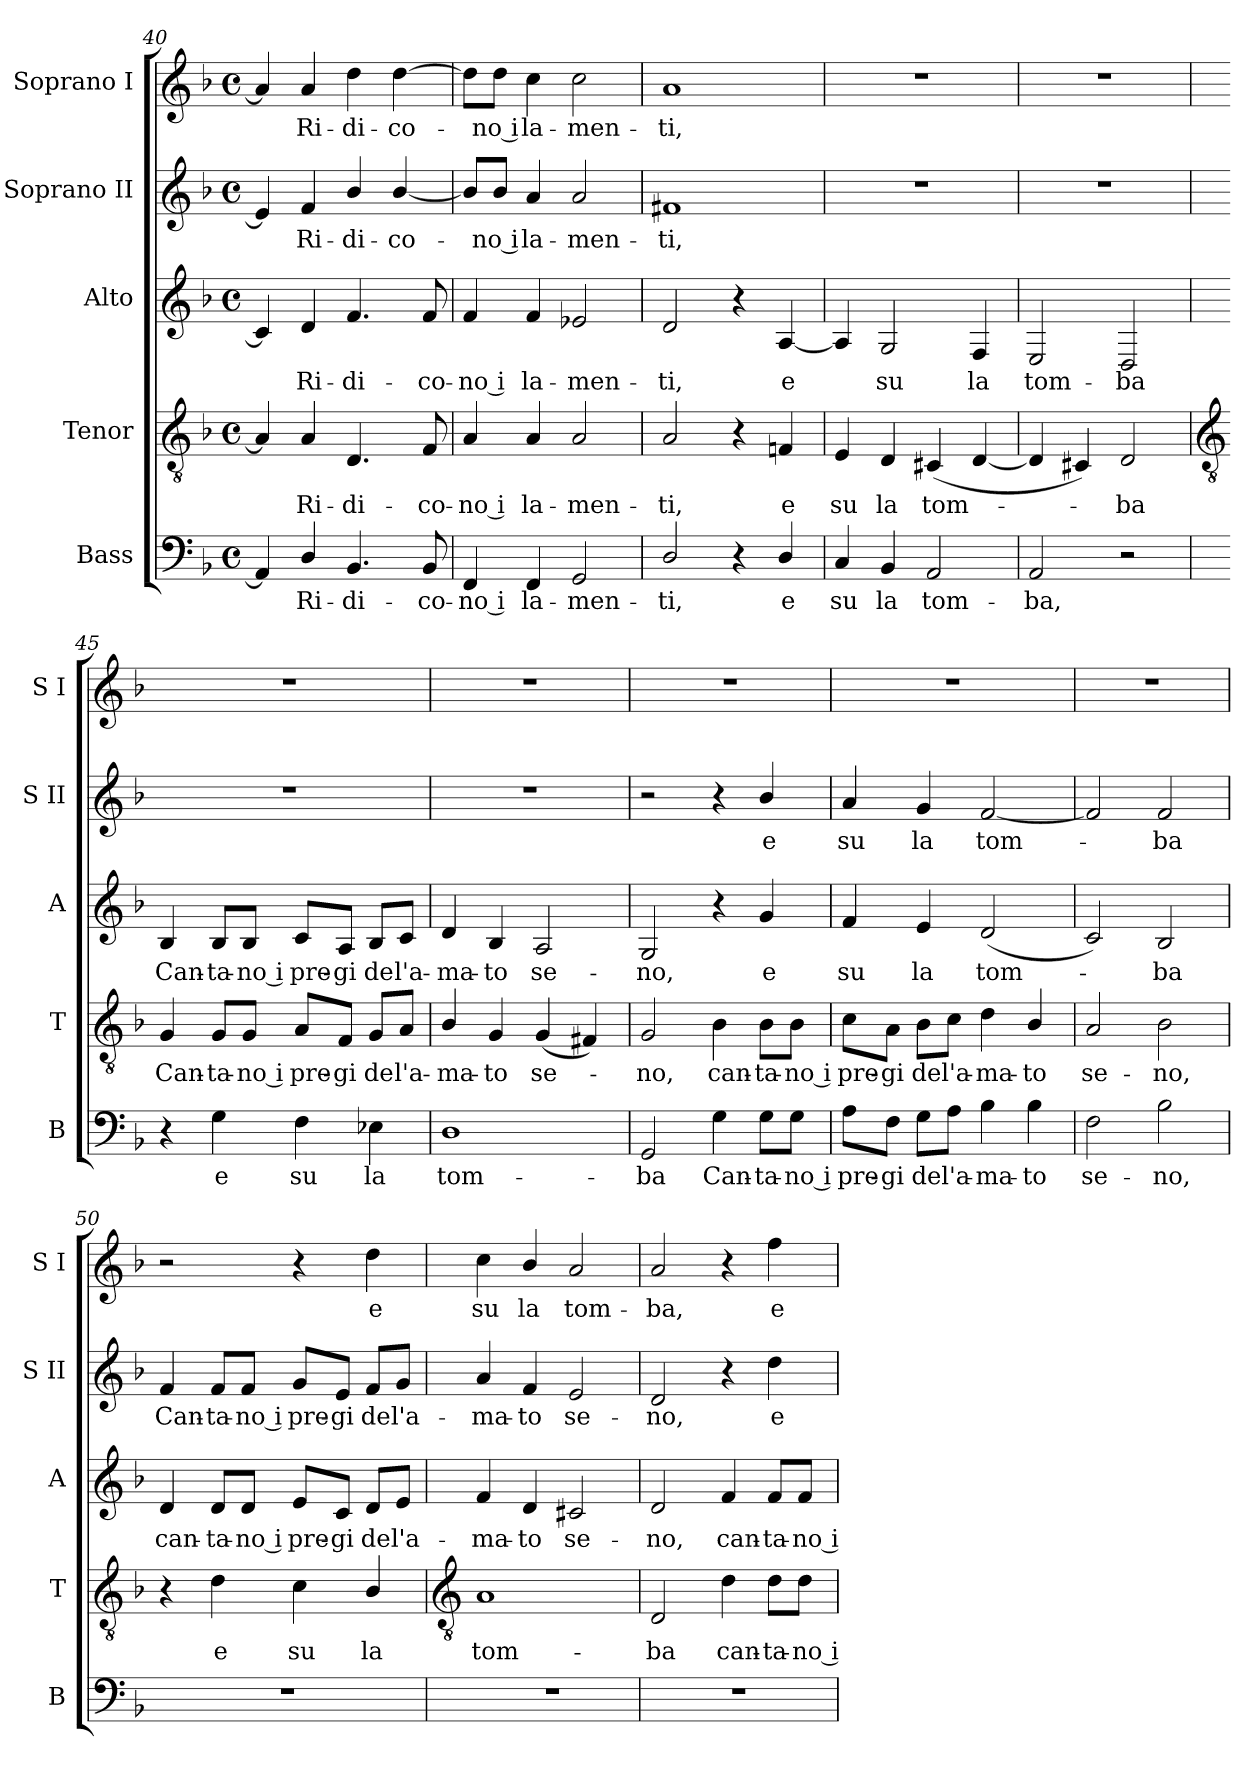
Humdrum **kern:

**kern	**text	**kern	**text	**kern	**text	**kern	**text	**kern	**text
*part5	*part5	*part4	*part4	*part3	*part3	*part2	*part2	*part1	*part1
*staff5	*staff5	*staff4	*staff4	*staff3	*staff3	*staff2	*staff2	*staff1	*staff1
*I"Bass	*	*I"Tenor	*	*I"Alto	*	*I"Soprano II	*	*I"Soprano I	*
*I'B	*	*I'T	*	*I'A	*	*I'S II	*	*I'S I	*
*clefF4	*	*clefGv2	*	*clefG2	*	*clefG2	*	*clefG2	*
*k[b-]	*	*k[b-]	*	*k[b-]	*	*k[b-]	*	*k[b-]	*
*F:	*	*F:	*	*F:	*	*F:	*	*F:	*
*M4/4	*	*M4/4	*	*M4/4	*	*M4/4	*	*M4/4	*
*met(c)	*	*met(c)	*	*met(c)	*	*met(c)	*	*met(c)	*
=40	=40	=40	=40	=40	=40	=40	=40	=40	=40
4AA]	.	4A]	.	4c#]	.	4e]	.	4a]	.
!	!LO:LY:b	!	!LO:LY:b	!	!LO:LY:b	!	!LO:LY:b	!	!LO:LY:b
4D/	Ri-	4A	Ri-	4d	Ri-	4f	Ri-	4a	Ri-
!	!LO:LY:b	!	!LO:LY:b	!	!LO:LY:b	!	!LO:LY:b	!	!LO:LY:b
4.BB-	-di-	4.D	-di-	4.f	-di-	4b-/	-di-	4dd	-di-
!	!	!	!	!	!	!	!LO:LY:b	!	!LO:LY:b
.	.	.	.	.	.	[4b-/	-co-	[4dd	-co-
!	!LO:LY:b	!	!LO:LY:b	!	!LO:LY:b	!	!	!	!
8BB-	-co-	8F	-co-	8f	-co-	.	.	.	.
=41	=41	=41	=41	=41	=41	=41	=41	=41	=41
!	!LO:LY:b	!	!LO:LY:b	!	!LO:LY:b	!	!	!	!
4FF	-no i	4A	-no i	4f	-no i	8b-/L]	.	8dd\L]	.
!	!	!	!	!	!	!	!LO:LY:b	!	!LO:LY:b
.	.	.	.	.	.	8b-/J	no i	8dd\J	no i
!	!LO:LY:b	!	!LO:LY:b	!	!LO:LY:b	!	!LO:LY:b	!	!LO:LY:b
4FF	la-	4A	la-	4f	la-	4a	la-	4cc	la-
!	!LO:LY:b	!	!LO:LY:b	!	!LO:LY:b	!	!LO:LY:b	!	!LO:LY:b
2GG	-men-	2A	-men-	2e-X	-men-	2a	-men-	2cc	-men-
=42	=42	=42	=42	=42	=42	=42	=42	=42	=42
!	!LO:LY:b	!	!LO:LY:b	!	!LO:LY:b	!	!LO:LY:b	!	!LO:LY:b
2D/	-ti,	2A	-ti,	2d	-ti,	1f#X	-ti,	1a	-ti,
4r	.	4r	.	4r	.	.	.	.	.
!	!LO:LY:b	!	!LO:LY:b	!	!LO:LY:b	!	!	!	!
4D/	e	4Fn	e	[4A	e	.	.	.	.
=43	=43	=43	=43	=43	=43	=43	=43	=43	=43
!	!LO:LY:b	!	!LO:LY:b	!	!	!	!	!	!
4C	su	4E	su	4A]	.	1r	.	1r	.
!	!LO:LY:b	!	!LO:LY:b	!	!LO:LY:b	!	!	!	!
4BB-	la	4D	la	2G	su	.	.	.	.
!	!LO:LY:b	!	!LO:LY:b	!	!	!	!	!	!
2AA	tom-	(<4C#X	tom-	.	.	.	.	.	.
!	!	!	!	!	!LO:LY:b	!	!	!	!
.	.	[4D	.	4F	la	.	.	.	.
=44	=44	=44	=44	=44	=44	=44	=44	=44	=44
!	!LO:LY:b	!	!	!	!LO:LY:b	!	!	!	!
2AA	-ba,	4D]	.	2E	tom-	1r	.	1r	.
.	.	4C#X)	.	.	.	.	.	.	.
!	!	!	!LO:LY:b	!	!LO:LY:b	!	!	!	!
2r	.	2D	ba	2D	-ba	.	.	.	.
!!LO:LB:g=z
=45	=45	=45	=45	=45	=45	=45	=45	=45	=45
*	*	*clefGv2	*	*	*	*	*	*	*
!	!	!	!LO:LY:b	!	!LO:LY:b	!	!	!	!
4r	.	4G	Can-	4B-	Can-	1r	.	1r	.
!	!LO:LY:b	!	!LO:LY:b	!	!LO:LY:b	!	!	!	!
4G	e	8G/L	-ta-	8B-/L	-ta-	.	.	.	.
!	!	!	!LO:LY:b	!	!LO:LY:b	!	!	!	!
.	.	8G/J	-no i	8B-/J	-no i	.	.	.	.
!	!LO:LY:b	!	!LO:LY:b	!	!LO:LY:b	!	!	!	!
4F	su	8A/L	pre-	8c/L	pre-	.	.	.	.
!	!	!	!LO:LY:b	!	!LO:LY:b	!	!	!	!
.	.	8F/J	-gi	8A/J	-gi	.	.	.	.
!	!LO:LY:b	!	!LO:LY:b	!	!LO:LY:b	!	!	!	!
4E-X	la	8G/L	de	8B-/L	de	.	.	.	.
!	!	!	!LO:LY:b	!	!LO:LY:b	!	!	!	!
.	.	8A/J	l'a-	8c/J	l'a-	.	.	.	.
=46	=46	=46	=46	=46	=46	=46	=46	=46	=46
!	!LO:LY:b	!	!LO:LY:b	!	!LO:LY:b	!	!	!	!
1D	tom-	4B-/	-ma-	4d	-ma-	1r	.	1r	.
!	!	!	!LO:LY:b	!	!LO:LY:b	!	!	!	!
.	.	4G	-to	4B-	-to	.	.	.	.
!	!	!	!LO:LY:b	!	!LO:LY:b	!	!	!	!
.	.	(<4G	se-	2A	se-	.	.	.	.
.	.	4F#X)	.	.	.	.	.	.	.
=47	=47	=47	=47	=47	=47	=47	=47	=47	=47
!	!LO:LY:b	!	!LO:LY:b	!	!LO:LY:b	!	!	!	!
2GG	-ba	2G	no,	2G	-no,	2r	.	1r	.
!	!LO:LY:b	!	!LO:LY:b	!	!	!	!	!	!
4G	Can-	4B-	can-	4r	.	4r	.	.	.
!	!LO:LY:b	!	!LO:LY:b	!	!LO:LY:b	!	!LO:LY:b	!	!
8G\L	-ta-	8B-\L	-ta-	4g	e	4b-/	e	.	.
!	!LO:LY:b	!	!LO:LY:b	!	!	!	!	!	!
8G\J	-no i	8B-\J	-no i	.	.	.	.	.	.
=48	=48	=48	=48	=48	=48	=48	=48	=48	=48
!	!LO:LY:b	!	!LO:LY:b	!	!LO:LY:b	!	!LO:LY:b	!	!
8A\L	pre-	8c\L	pre-	4f	su	4a	su	1r	.
!	!LO:LY:b	!	!LO:LY:b	!	!	!	!	!	!
8F\J	-gi	8A\J	-gi	.	.	.	.	.	.
!	!LO:LY:b	!	!LO:LY:b	!	!LO:LY:b	!	!LO:LY:b	!	!
8G\L	de	8B-\L	de	4e	la	4g	la	.	.
!	!LO:LY:b	!	!LO:LY:b	!	!	!	!	!	!
8A\J	l'a-	8c\J	l'a-	.	.	.	.	.	.
!	!LO:LY:b	!	!LO:LY:b	!	!LO:LY:b	!	!LO:LY:b	!	!
4B-	-ma-	4d	-ma-	(<2d	tom-	[2f	tom-	.	.
!	!LO:LY:b	!	!LO:LY:b	!	!	!	!	!	!
4B-	-to	4B-/	-to	.	.	.	.	.	.
=49	=49	=49	=49	=49	=49	=49	=49	=49	=49
!	!LO:LY:b	!	!LO:LY:b	!	!	!	!	!	!
2F	se-	2A	se-	2c)	.	2f]	.	1r	.
!	!LO:LY:b	!	!LO:LY:b	!	!LO:LY:b	!	!LO:LY:b	!	!
2B-	-no,	2B-	-no,	2B-	ba	2f	ba	.	.
=50	=50	=50	=50	=50	=50	=50	=50	=50	=50
!	!	!	!	!	!LO:LY:b	!	!LO:LY:b	!	!
1r	.	4r	.	4d	can-	4f	Can-	2r	.
!	!	!	!LO:LY:b	!	!LO:LY:b	!	!LO:LY:b	!	!
.	.	4d	e	8d/L	-ta-	8f/L	-ta-	.	.
!	!	!	!	!	!LO:LY:b	!	!LO:LY:b	!	!
.	.	.	.	8d/J	-no i	8f/J	-no i	.	.
!	!	!	!LO:LY:b	!	!LO:LY:b	!	!LO:LY:b	!	!
.	.	4c	su	8e/L	pre-	8g/L	pre-	4r	.
!	!	!	!	!	!LO:LY:b	!	!LO:LY:b	!	!
.	.	.	.	8c/J	-gi	8e/J	-gi	.	.
!	!	!	!LO:LY:b	!	!LO:LY:b	!	!LO:LY:b	!	!LO:LY:b
.	.	4B-/	la	8d/L	de	8f/L	de	4dd	e
!	!	!	!	!	!LO:LY:b	!	!LO:LY:b	!	!
.	.	.	.	8e/J	l'a-	8g/J	l'a-	.	.
!!LO:LB:g=z
=51	=51	=51	=51	=51	=51	=51	=51	=51	=51
*	*	*clefGv2	*	*	*	*	*	*	*
!	!	!	!LO:LY:b	!	!LO:LY:b	!	!LO:LY:b	!	!LO:LY:b
1r	.	1A	tom-	4f	-ma-	4a	-ma-	4cc	su
!	!	!	!	!	!LO:LY:b	!	!LO:LY:b	!	!LO:LY:b
.	.	.	.	4d	-to	4f	-to	4b-/	la
!	!	!	!	!	!LO:LY:b	!	!LO:LY:b	!	!LO:LY:b
.	.	.	.	2c#X	se-	2e	se-	2a	tom-
=52	=52	=52	=52	=52	=52	=52	=52	=52	=52
!	!	!	!LO:LY:b	!	!LO:LY:b	!	!LO:LY:b	!	!LO:LY:b
1r	.	2D	-ba	2d	-no,	2d	-no,	2a	-ba,
!	!	!	!LO:LY:b	!	!LO:LY:b	!	!	!	!
.	.	4d	can-	4f	can-	4r	.	4r	.
!	!	!	!LO:LY:b	!	!LO:LY:b	!	!LO:LY:b	!	!LO:LY:b
.	.	8d\L	-ta-	8f/L	-ta-	4dd	e	4ff	e
!	!	!	!LO:LY:b	!	!LO:LY:b	!	!	!	!
.	.	8d\J	-no i	8f/J	-no i	.	.	.	.
=	=	=	=	=	=	=	=	=	=
*-	*-	*-	*-	*-	*-	*-	*-	*-	*-
